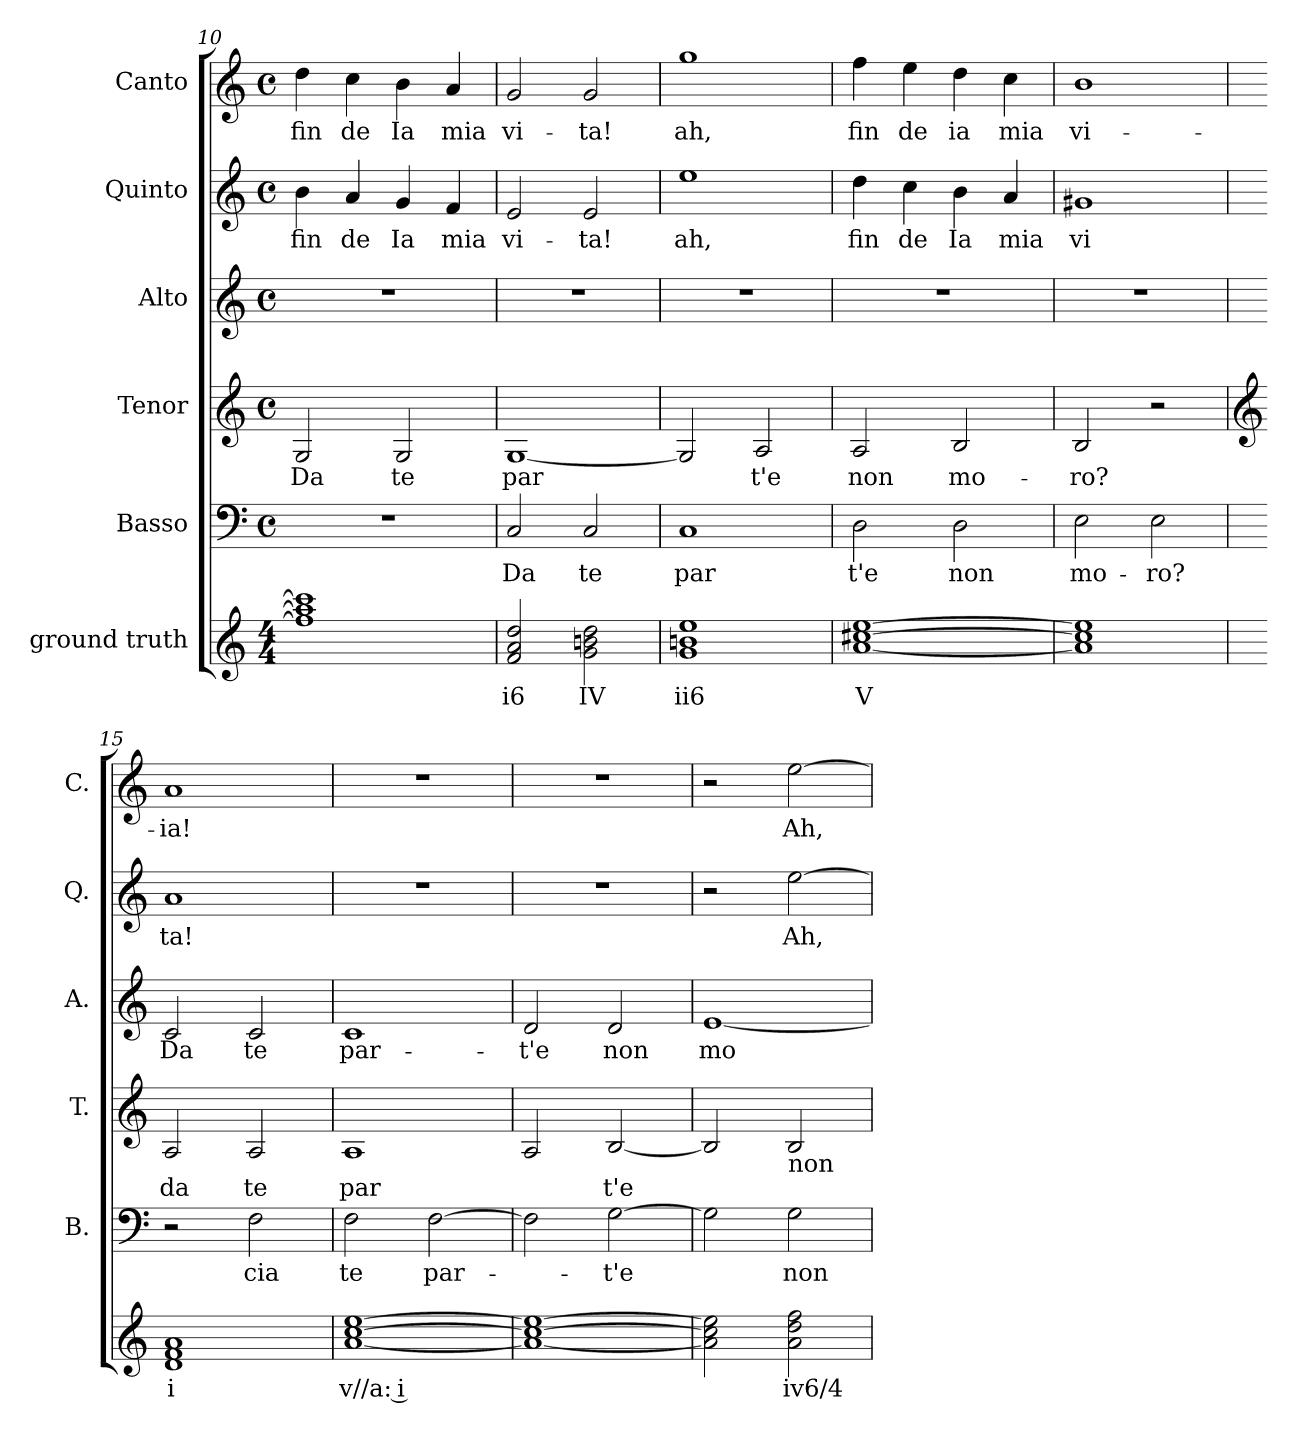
**kern	**text	**kern	**text	**kern	**text	**kern	**text	**kern	**text	**kern	**text
*part6	*part6	*part5	*part5	*part4	*part4	*part3	*part3	*part2	*part2	*part1	*part1
*staff6	*staff6	*staff5	*staff5	*staff4	*staff4	*staff3	*staff3	*staff2	*staff2	*staff1	*staff1
*I"ground truth	*	*I"Basso	*	*I"Tenor	*	*I"Alto	*	*I"Quinto	*	*I"Canto	*
*	*	*I'B.	*	*I'T.	*	*I'A.	*	*I'Q.	*	*I'C.	*
*	*	*clefF4	*	*clefG2	*	*clefG2	*	*clefG2	*	*clefG2	*
*k[]	*	*k[]	*	*k[]	*	*k[]	*	*k[]	*	*k[]	*
*M4/4	*	*M4/4	*	*M4/4	*	*M4/4	*	*M4/4	*	*M4/4	*
*	*	*met(c)	*	*met(c)	*	*met(c)	*	*met(c)	*	*met(c)	*
=10	=10	=10	=10	=10	=10	=10	=10	=10	=10	=10	=10
!	!	!	!	!	!LO:LY:b	!	!	!	!	!	!
!	!	!	!	!	!	!	!	!	!LO:LY:b	!	!
!	!	!	!	!	!	!	!	!	!	!	!LO:LY:b
1ff] 1aa] 1ccc]	.	1r	.	2G/	-Da	1r	.	4b\	-fin	4dd\	-fin
!	!	!	!	!	!	!	!	!	!LO:LY:b	!	!
!	!	!	!	!	!	!	!	!	!	!	!LO:LY:b
.	.	.	.	.	.	.	.	4a/	-de	4cc\	-de
!	!	!	!	!	!LO:LY:b	!	!	!	!	!	!
!	!	!	!	!	!	!	!	!	!LO:LY:b	!	!
!	!	!	!	!	!	!	!	!	!	!	!LO:LY:b
.	.	.	.	2G/	-te	.	.	4g/	-Ia	4b\	-Ia
!	!	!	!	!	!	!	!	!	!LO:LY:b	!	!
!	!	!	!	!	!	!	!	!	!	!	!LO:LY:b
.	.	.	.	.	.	.	.	4f/	-mia	4a/	-mia
=11	=11	=11	=11	=11	=11	=11	=11	=11	=11	=11	=11
!	!	!	!LO:LY:b	!	!	!	!	!	!	!	!
!	!	!	!	!	!LO:LY:b	!	!	!	!	!	!
!	!	!	!	!	!	!	!	!	!LO:LY:b	!	!
!	!	!	!	!	!	!	!	!	!	!	!LO:LY:b
2f 2a 2dd	i6	2C/	-Da	[1G	-par	1r	.	2e/	-vi-	2g/	-vi-
!	!	!	!LO:LY:b	!	!	!	!	!	!	!	!
!	!	!	!	!	!	!	!	!	!LO:LY:b	!	!
!	!	!	!	!	!	!	!	!	!	!	!LO:LY:b
2g 2bn 2dd	IV	2C/	-te	.	.	.	.	2e/	-ta!	2g/	-ta!
=12	=12	=12	=12	=12	=12	=12	=12	=12	=12	=12	=12
!	!	!	!LO:LY:b	!	!	!	!	!	!	!	!
!	!	!	!	!	!	!	!	!	!LO:LY:b	!	!
!	!	!	!	!	!	!	!	!	!	!	!LO:LY:b
1g 1bn 1ee	ii6	1C	-par	2G/]	.	1r	.	1ee	-ah,	1gg	-ah,
!	!	!	!	!	!LO:LY:b	!	!	!	!	!	!
.	.	.	.	2A/	-t'e	.	.	.	.	.	.
!!LO:LB:g=z
=13	=13	=13	=13	=13	=13	=13	=13	=13	=13	=13	=13
!	!	!	!LO:LY:b	!	!	!	!	!	!	!	!
!	!	!	!	!	!LO:LY:b	!	!	!	!	!	!
!	!	!	!	!	!	!	!	!	!LO:LY:b	!	!
!	!	!	!	!	!	!	!	!	!	!	!LO:LY:b
[1a [1cc#X [1ee	V	2D\	-t'e	2A/	-non	1r	.	4dd\	-fin	4ff\	-fin
!	!	!	!	!	!	!	!	!	!LO:LY:b	!	!
!	!	!	!	!	!	!	!	!	!	!	!LO:LY:b
.	.	.	.	.	.	.	.	4cc\	-de	4ee\	-de
!	!	!	!LO:LY:b	!	!	!	!	!	!	!	!
!	!	!	!	!	!LO:LY:b	!	!	!	!	!	!
!	!	!	!	!	!	!	!	!	!LO:LY:b	!	!
!	!	!	!	!	!	!	!	!	!	!	!LO:LY:b
.	.	2D\	-non	2B/	-mo-	.	.	4b\	-Ia	4dd\	-ia
!	!	!	!	!	!	!	!	!	!LO:LY:b	!	!
!	!	!	!	!	!	!	!	!	!	!	!LO:LY:b
.	.	.	.	.	.	.	.	4a/	-mia	4cc\	-mia
=14	=14	=14	=14	=14	=14	=14	=14	=14	=14	=14	=14
!	!	!	!LO:LY:b	!	!	!	!	!	!	!	!
!	!	!	!	!	!LO:LY:b	!	!	!	!	!	!
!	!	!	!	!	!	!	!	!	!LO:LY:b	!	!
!	!	!	!	!	!	!	!	!	!	!	!LO:LY:b
1a] 1cc#] 1ee]	.	2E\	-mo-	2B/	-ro?	1r	.	1g#X	-vi	1b	-vi-
!	!	!	!LO:LY:b	!	!	!	!	!	!	!	!
.	.	2E\	-ro?	2r	.	.	.	.	.	.	.
=15	=15	=15	=15	=15	=15	=15	=15	=15	=15	=15	=15
*	*	*	*	*clefG2	*	*	*	*	*	*	*
!	!	!	!	!	!LO:LY:b	!	!	!	!	!	!
!	!	!	!	!	!	!	!LO:LY:b	!	!	!	!
!	!	!	!	!	!	!	!	!	!LO:LY:b	!	!
!	!	!	!	!	!	!	!	!	!	!	!LO:LY:b
1d 1f 1a	i	2r	.	2A/	-da	2c/	-Da	1a	-ta!	1a	-ia!
!	!	!	!LO:LY:b	!	!	!	!	!	!	!	!
!	!	!	!	!	!LO:LY:b	!	!	!	!	!	!
!	!	!	!	!	!	!	!LO:LY:b	!	!	!	!
.	.	2F\	-cia	2A/	-te	2c/	-te	.	.	.	.
=16	=16	=16	=16	=16	=16	=16	=16	=16	=16	=16	=16
!	!	!	!LO:LY:b	!	!	!	!	!	!	!	!
!	!	!	!	!	!LO:LY:b	!	!	!	!	!	!
!	!	!	!	!	!	!	!LO:LY:b	!	!	!	!
[1a [1cc [1ee	v//a: i	2F\	-te	1A	-par	1c	-par-	1r	.	1r	.
!	!	!	!LO:LY:b	!	!	!	!	!	!	!	!
.	.	[2F\	-par-	.	.	.	.	.	.	.	.
=17	=17	=17	=17	=17	=17	=17	=17	=17	=17	=17	=17
!	!	!	!	!	!	!	!LO:LY:b	!	!	!	!
1a_ 1cc_ 1ee_	.	2F\]	.	2A/	.	2d/	-t'e	1r	.	1r	.
!	!	!	!LO:LY:b	!	!	!	!	!	!	!	!
!	!	!	!	!	!LO:LY:b	!	!	!	!	!	!
!	!	!	!	!	!	!	!LO:LY:b	!	!	!	!
.	.	[2G\	-t'e	[2B/	-t'e	2d/	-non	.	.	.	.
=18	=18	=18	=18	=18	=18	=18	=18	=18	=18	=18	=18
!	!	!	!	!	!	!	!LO:LY:b	!	!	!	!
2a] 2cc] 2ee]	.	2G\]	.	2B/]	.	[1e	-mo-	2r	.	2r	.
!	!	!	!LO:LY:b	!	!	!	!	!	!	!	!
!	!	!	!	!	!	!	!	!	!LO:LY:b	!	!
!	!	!	!	!LO:TX:b:t=non	!	!	!	!	!	!	!
!	!	!	!	!	!	!	!	!	!	!	!LO:LY:b
2a 2dd 2ff	iv6/4	2G\	-non	2B/	.	.	.	[2ee\	-Ah,	[2ee\	-Ah,
=	=	=	=	=	=	=	=	=	=	=	=
*-	*-	*-	*-	*-	*-	*-	*-	*-	*-	*-	*-
